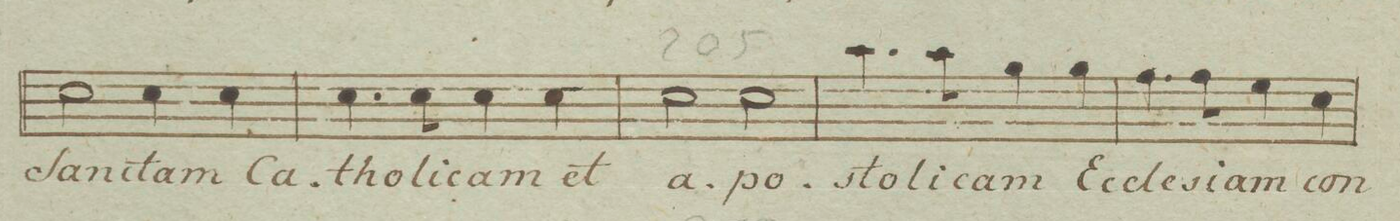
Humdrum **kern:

**kern	**text	**dynam
*I"Basso	*	*
*clefF4	*	*
*k[b-e-a-]	*	*
*met(c)	*	*
*M4/4	*	*
2E-\	San-	.
4E-\	-ctam	.
4E-\	Ca-	.
=200	=200	=200
4.E-\	-tho-	.
8E-\	-li-	.
4E-\	-cam	.
4E-\	et	.
=201	=201	=201
2E-\	a-	.
2E-\	-po-	.
=202	=202	=202
4.c\	-sto-	.
8c\	-li-	.
4B-\	-cam	.
4B-\	Ec-	.
=203	=203	=203
4.A-\	-cle-	.
8A-\	-si-	.
4G\	-am	.
4E-\	con-	.
=204	=204	=204
*-	*-	*-
